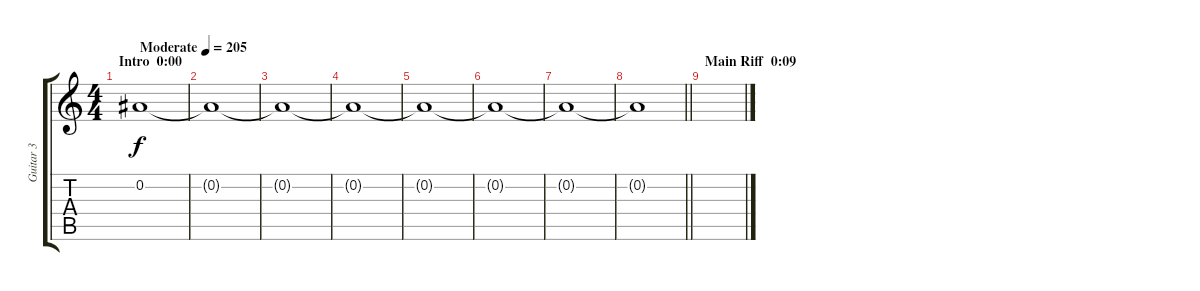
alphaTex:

\track ("Guitar 3" "Guitar 3") {instrument distortionguitar}
\staff {score tabs}
\tuning (Eb4 Bb3 Gb3 Db3 Ab2 Db2) {hide}
\ts (4 4)
\section ("" "Intro  0:00")
\tempo (205 "Moderate")
\clef g2
\ks c
0.2.1{dy f volume 8 instrument distortionguitar} |
0.2{t}.1 |
0.2{t}.1 |
0.2{t}.1 |
0.2{t}.1{volume 4} |
0.2{t}.1 |
0.2{t}.1 |
\barLineRight lightlight
0.2{t}.1 |
\section ("" "Main Riff  0:09")
